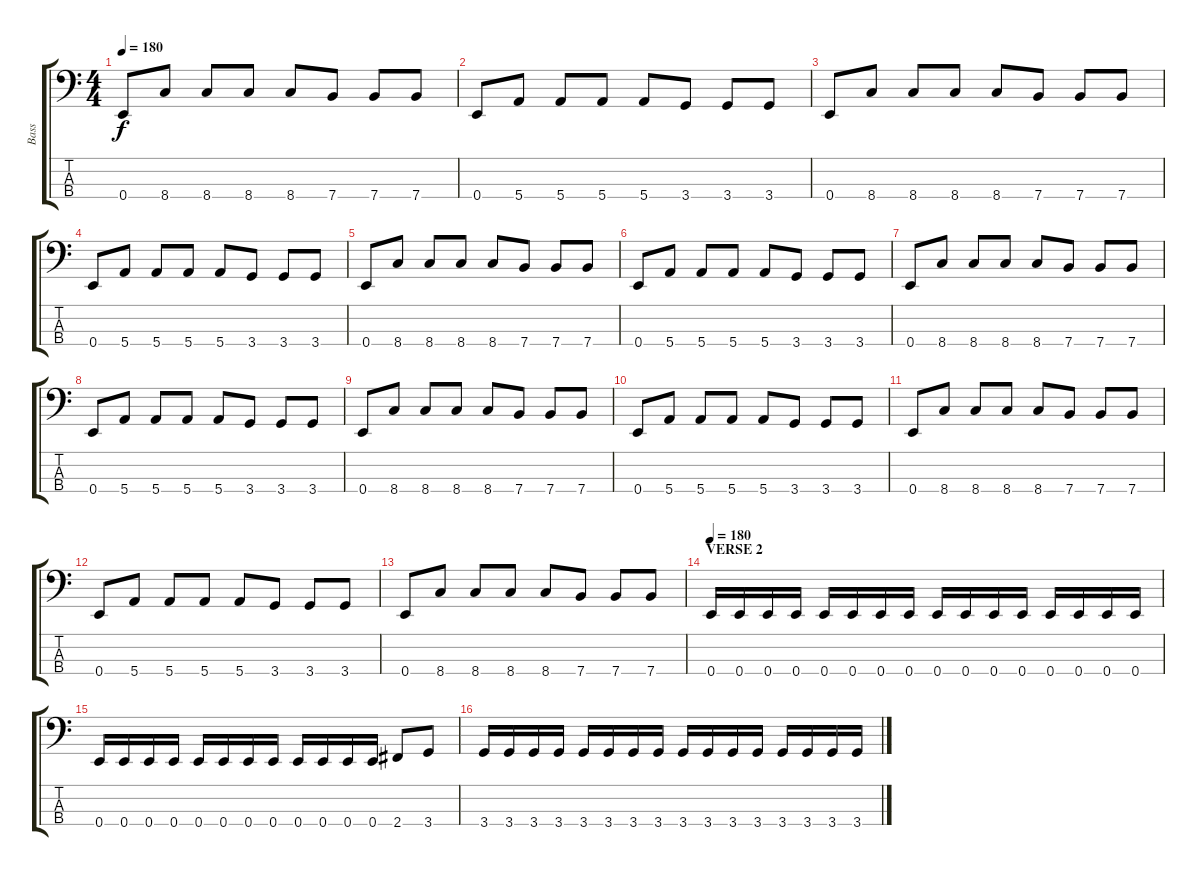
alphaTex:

\track ("Bass" "Bass") {instrument electricbasspick}
\staff {score tabs}
\tuning (G2 D2 A1 E1) {hide}
\ts (4 4)
\tempo 180
\clef f4
\ks c
0.4.8{dy f} 8.4.8 8.4.8 8.4.8 8.4.8 7.4.8 7.4.8 7.4.8 |
0.4.8 5.4.8 5.4.8 5.4.8 5.4.8 3.4.8 3.4.8 3.4.8 |
0.4.8 8.4.8 8.4.8 8.4.8 8.4.8 7.4.8 7.4.8 7.4.8 |
0.4.8 5.4.8 5.4.8 5.4.8 5.4.8 3.4.8 3.4.8 3.4.8 |
0.4.8 8.4.8 8.4.8 8.4.8 8.4.8 7.4.8 7.4.8 7.4.8 |
0.4.8 5.4.8 5.4.8 5.4.8 5.4.8 3.4.8 3.4.8 3.4.8 |
0.4.8 8.4.8 8.4.8 8.4.8 8.4.8 7.4.8 7.4.8 7.4.8 |
0.4.8 5.4.8 5.4.8 5.4.8 5.4.8 3.4.8 3.4.8 3.4.8 |
0.4.8 8.4.8 8.4.8 8.4.8 8.4.8 7.4.8 7.4.8 7.4.8 |
0.4.8 5.4.8 5.4.8 5.4.8 5.4.8 3.4.8 3.4.8 3.4.8 |
0.4.8 8.4.8 8.4.8 8.4.8 8.4.8 7.4.8 7.4.8 7.4.8 |
0.4.8 5.4.8 5.4.8 5.4.8 5.4.8 3.4.8 3.4.8 3.4.8 |
0.4.8 8.4.8 8.4.8 8.4.8 8.4.8 7.4.8 7.4.8 7.4.8 |
\section ("" "VERSE 2")
\tempo 180
0.4.16 0.4.16 0.4.16 0.4.16 0.4.16 0.4.16 0.4.16 0.4.16 0.4.16 0.4.16 0.4.16 0.4.16 0.4.16 0.4.16 0.4.16 0.4.16 |
0.4.16 0.4.16 0.4.16 0.4.16 0.4.16 0.4.16 0.4.16 0.4.16 0.4.16 0.4.16 0.4.16 0.4.16 2.4.8 3.4.8 |
3.4.16 3.4.16 3.4.16 3.4.16 3.4.16 3.4.16 3.4.16 3.4.16 3.4.16 3.4.16 3.4.16 3.4.16 3.4.16 3.4.16 3.4.16 3.4.16
